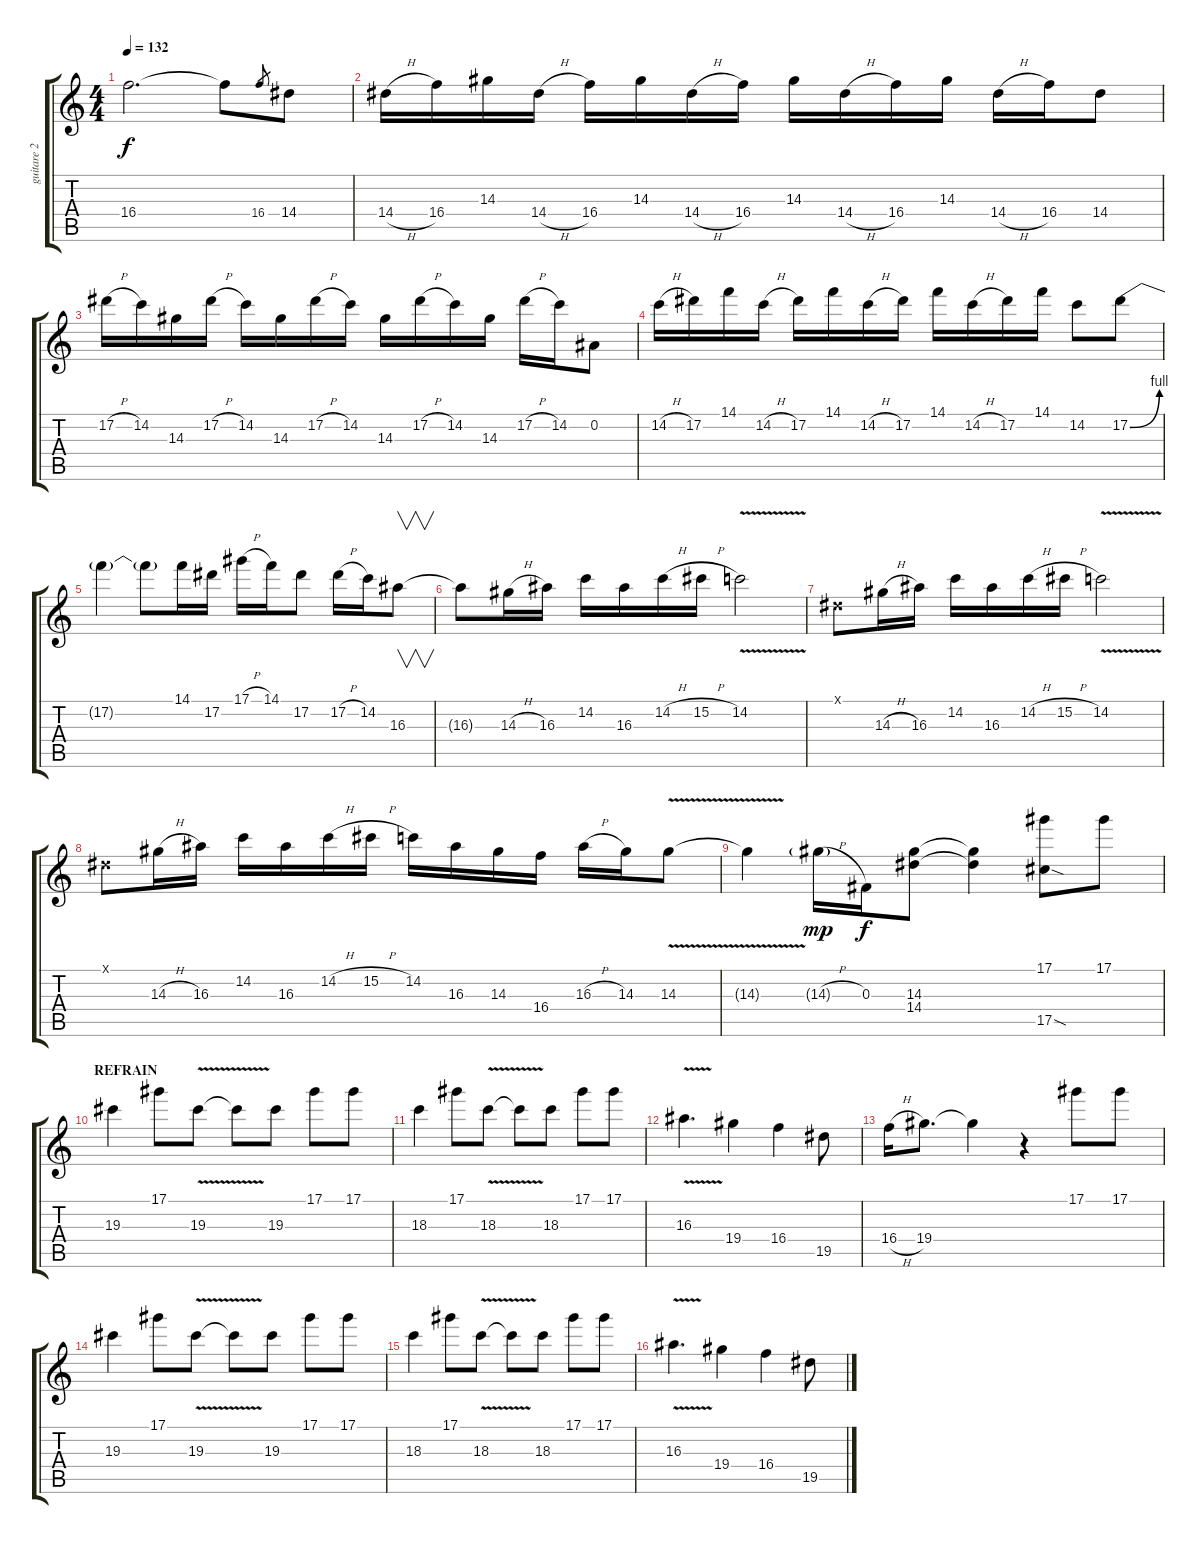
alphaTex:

\track ("guitare 2" "guitare 2") {instrument distortionguitar}
\staff {score tabs}
\tuning (Eb4 Bb3 Gb3 Db3 Ab2 Eb2) {hide}
\ts (4 4)
\tempo 132
\clef g2
\ks c
16.4{t}.2{d dy f} 16.4{t}.8 16.4.8{gr} 14.4.8 |
14.4{h}.16 16.4.16 14.3.16 14.4{h}.16 16.4.16 14.3.16 14.4{h}.16 16.4.16 14.3.16 14.4{h}.16 16.4.16 14.3.16 14.4{h}.16 16.4.16 14.4.8 |
17.2{h}.16 14.2.16 14.3.16 17.2{h}.16 14.2.16 14.3.16 17.2{h}.16 14.2.16 14.3.16 17.2{h}.16 14.2.16 14.3.16 17.2{h}.16 14.2.16 0.2.8 |
14.2{h}.16 17.2.16 14.1.16 14.2{h}.16 17.2.16 14.1.16 14.2{h}.16 17.2.16 14.1.16 14.2{h}.16 17.2.16 14.1.16 14.2.8 17.2{be (bend 0 0 60 4)}.8 |
17.2{t}.4 17.2{t}.8 14.1.16 17.2.16 17.1{h}.16 14.1.16 17.2.8 17.2{h}.16 14.2.16 16.3.8{v} |
16.3{t}.8 14.3{h}.16 16.3.16 14.2.16 16.3.16 14.2{h}.16 15.2{h}.16 14.2{v}.2 |
0.1{x}.8 14.3{h}.16 16.3.16 14.2.16 16.3.16 14.2{h}.16 15.2{h}.16 14.2{v}.2 |
0.1{x}.8 14.3{h}.16 16.3.16 14.2.16 16.3.16 14.2{h}.16 15.2{h}.16 14.2.16 16.3.16 14.3.16 16.4.16 16.3{h}.16 14.3.16 14.3{v}.8 |
14.3{t}.4 14.3{h g}.16{dy mp} 0.3.16{dy f} (14.3 14.4).8 (14.3{t} 14.4{t}).4 (17.1 17.5{sod}).8{volume 13} 17.1.8 |
\section ("" "REFRAIN ")
19.3.4 17.1.8 19.3{v}.8 19.3{t}.8 19.3.8 17.1.8 17.1.8 |
18.3.4 17.1.8 18.3{v}.8 18.3{t}.8 18.3.8 17.1.8 17.1.8 |
16.3{v}.4{d} 19.4.4 16.4.4 19.5.8 |
16.4{h}.16 19.4.8{d} 19.4{t}.4 r.4 17.1.8 17.1.8 |
19.3.4 17.1.8 19.3{v}.8 19.3{t}.8 19.3.8 17.1.8 17.1.8 |
18.3.4 17.1.8 18.3{v}.8 18.3{t}.8 18.3.8 17.1.8 17.1.8 |
16.3{v}.4{d} 19.4.4 16.4.4 19.5.8
